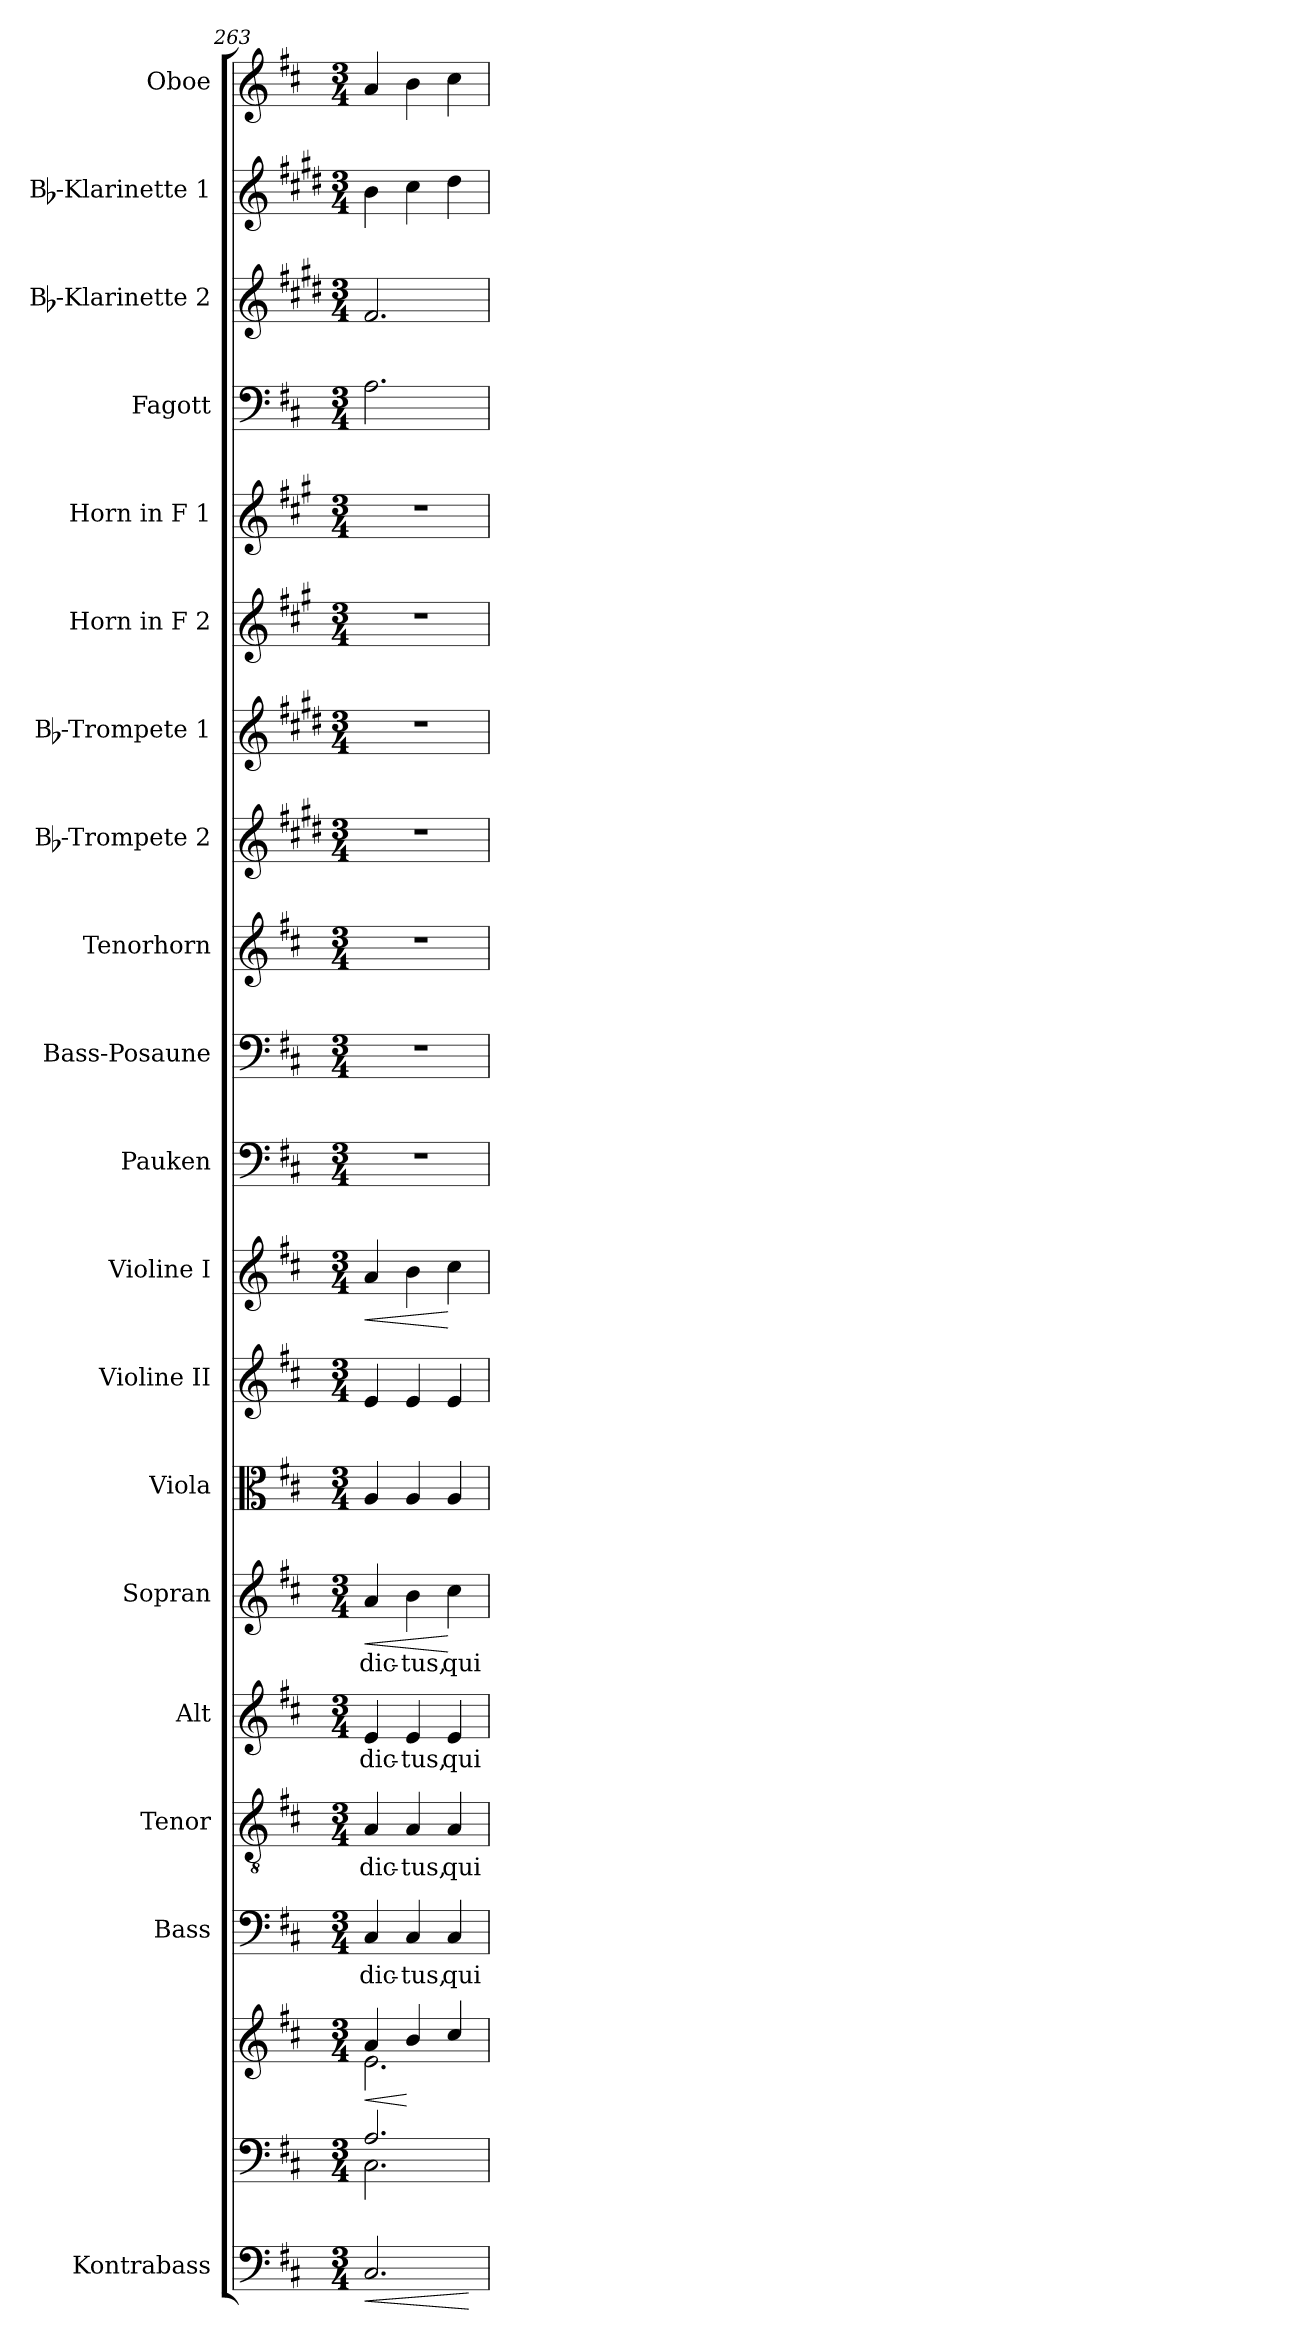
**kern	**dynam	**kern	**kern	**dynam	**kern	**text	**kern	**text	**kern	**text	**kern	**text	**dynam	**kern	**kern	**kern	**dynam	**kern	**kern	**kern	**kern	**kern	**kern	**kern	**kern	**kern	**kern	**kern
*part20	*part20	*part19	*part19	*part19	*part18	*part18	*part17	*part17	*part16	*part16	*part15	*part15	*part15	*part14	*part13	*part12	*part12	*part11	*part10	*part9	*part8	*part7	*part6	*part5	*part4	*part3	*part2	*part1
*staff21	*staff21	*staff20	*staff19	*staff19/20	*staff18	*staff18	*staff17	*staff17	*staff16	*staff16	*staff15	*staff15	*staff15	*staff14	*staff13	*staff12	*staff12	*staff11	*staff10	*staff9	*staff8	*staff7	*staff6	*staff5	*staff4	*staff3	*staff2	*staff1
*I"Kontrabass	*	*	*	*	*I"Bass	*	*I"Tenor	*	*I"Alt	*	*I"Sopran	*	*	*I"Viola	*I"Violine II	*I"Violine I	*	*I"Pauken	*I"Bass-Posaune	*I"Tenorhorn	*I"Bb-Trompete 2	*I"Bb-Trompete 1	*I"Horn in F 2	*I"Horn in F 1	*I"Fagott	*I"Bb-Klarinette 2	*I"Bb-Klarinette 1	*I"Oboe
*I'Kb.	*	*	*	*	*I'B.	*	*I'T.	*	*I'A.	*	*I'S.	*	*	*I'Vla.	*I'Vl. II	*I'Vl. I	*	*I'Pk.	*I'B. Pos.	*I'T. Hrn.	*I'Bb Trp. 2	*I'Bb Trp. 1	*	*	*I'Fg.	*I'Bb Kl. 2	*I'Bb Kl. 1	*I'Ob.
*clefF4	*	*clefF4	*clefG2	*	*clefF4	*	*clefGv2	*	*clefG2	*	*clefG2	*	*	*clefC3	*clefG2	*clefG2	*	*clefF4	*clefF4	*clefG2	*clefG2	*clefG2	*clefG2	*clefG2	*clefF4	*clefG2	*clefG2	*clefG2
*ITrd7c12	*	*	*	*	*	*	*	*	*	*	*	*	*	*	*	*	*	*	*	*ITrd8c14	*ITrd1c2	*ITrd1c2	*ITrd4c7	*ITrd4c7	*	*ITrd1c2	*ITrd1c2	*
*k[f#c#]	*	*k[f#c#]	*k[f#c#]	*	*k[f#c#]	*	*k[f#c#]	*	*k[f#c#]	*	*k[f#c#]	*	*	*k[f#c#]	*k[f#c#]	*k[f#c#]	*	*k[f#c#]	*k[f#c#]	*k[f#c#]	*k[f#c#]	*k[f#c#]	*k[f#c#]	*k[f#c#]	*k[f#c#]	*k[f#c#]	*k[f#c#]	*k[f#c#]
*D:	*	*D:	*D:	*	*D:	*	*D:	*	*D:	*	*D:	*	*	*D:	*D:	*D:	*	*D:	*D:	*D:	*D:	*D:	*D:	*D:	*D:	*D:	*D:	*D:
*M3/4	*	*M3/4	*M3/4	*	*M3/4	*	*M3/4	*	*M3/4	*	*M3/4	*	*	*M3/4	*M3/4	*M3/4	*	*M3/4	*M3/4	*M3/4	*M3/4	*M3/4	*M3/4	*M3/4	*M3/4	*M3/4	*M3/4	*M3/4
=263	=263	=263	=263	=263	=263	=263	=263	=263	=263	=263	=263	=263	=263	=263	=263	=263	=263	=263	=263	=263	=263	=263	=263	=263	=263	=263	=263	=263
!	!LO:HP:b	!	!	!LO:HP:b	!	!LO:LY:b	!	!LO:LY:b	!	!LO:LY:b	!	!LO:LY:b	!LO:HP:b	!	!	!	!LO:HP:b	!	!	!	!	!	!	!	!	!	!	!
*	*	*^	*^	*	*	*	*	*	*	*	*	*	*	*	*	*	*	*	*	*	*	*	*	*	*	*	*	*
2.CC#/	<	2.A/	2.C#\	4a/	2.e\	<	4C#/	-dic-	4A/	-dic-	4e/	-dic-	4a/	-dic-	<	4A/	4e/	4a/	<	2.r	2.r	2.r	2.r	2.r	2.r	2.r	2.A\	2.e/	4a\	4a/
!	!	!	!	!	!	!	!	!LO:LY:b	!	!LO:LY:b	!	!LO:LY:b	!	!LO:LY:b	!	!	!	!	!	!	!	!	!	!	!	!	!	!	!	!
.	.	.	.	4b/	.	[	4C#/	-tus,	4A/	-tus,	4e/	-tus,	4b\	-tus,	.	4A/	4e/	4b\	.	.	.	.	.	.	.	.	.	.	4b\	4b\
!	!	!	!	!	!	!	!	!LO:LY:b	!	!LO:LY:b	!	!LO:LY:b	!	!LO:LY:b	!	!	!	!	!	!	!	!	!	!	!	!	!	!	!	!
.	.	.	.	4cc#/	.	.	4C#/	qui	4A/	qui	4e/	qui	4cc#\	qui	[	4A/	4e/	4cc#\	[	.	.	.	.	.	.	.	.	.	4cc#\	4cc#\
*	*	*v	*v	*	*	*	*	*	*	*	*	*	*	*	*	*	*	*	*	*	*	*	*	*	*	*	*	*	*	*
*	*	*	*v	*v	*	*	*	*	*	*	*	*	*	*	*	*	*	*	*	*	*	*	*	*	*	*	*	*	*
.	[	.	.	.	.	.	.	.	.	.	.	.	.	.	.	.	.	.	.	.	.	.	.	.	.	.	.	.
=	=	=	=	=	=	=	=	=	=	=	=	=	=	=	=	=	=	=	=	=	=	=	=	=	=	=	=	=
*-	*-	*-	*-	*-	*-	*-	*-	*-	*-	*-	*-	*-	*-	*-	*-	*-	*-	*-	*-	*-	*-	*-	*-	*-	*-	*-	*-	*-
